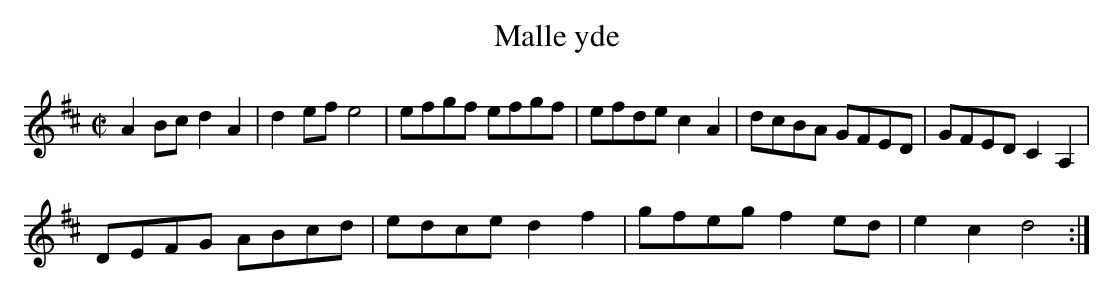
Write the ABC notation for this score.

X:1
T:Malle yde
M:C|
K:Dmaj
A2Bcd2A2|d2efe4|efgf efgf|efdec2A2|dcBA GFED|GFEDC2A,2|
DEFG ABcd|edced2f2|gfegf2ed|e2c2d4:|
